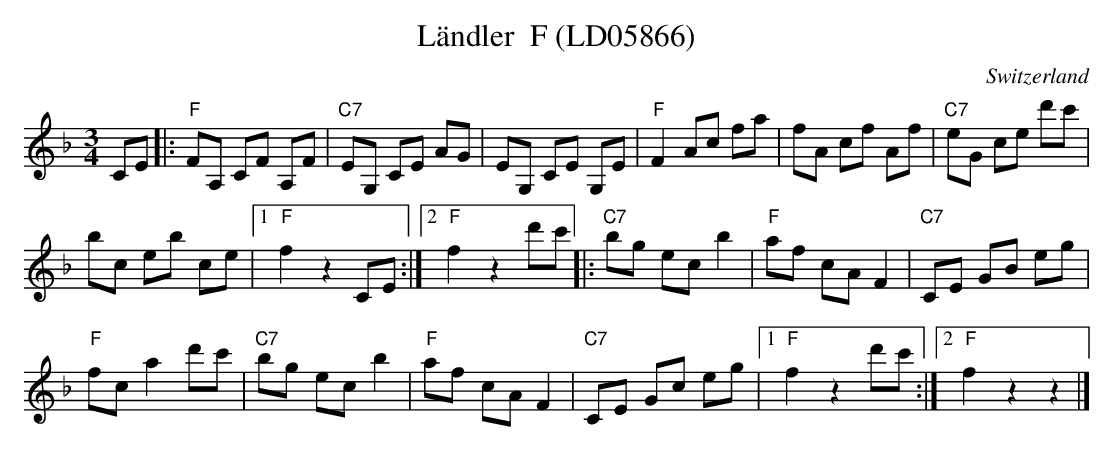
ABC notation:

X:1
T:Ländler  F (LD05866)
O:Switzerland
M:3/4
L:1/8
K:F major
CE |: "F"FA, CF A,F | "C7"EG, CE AG | EG, CE G,E | "F"F2Ac fa | fA cf Af | "C7"eG ce d'c' |
bc eb ce |1 "F"f2z2CE :|2 "F"f2 z2d'c' |: "C7"bg ecb2 | "F"af cAF2 | "C7"CE GB eg |
"F"fc a2 d'c' | "C7"bg ecb2 | "F"af cAF2 | "C7"CE Gc eg |1 "F"f2z2d'c' :|2 "F"f2z2z2 |]
